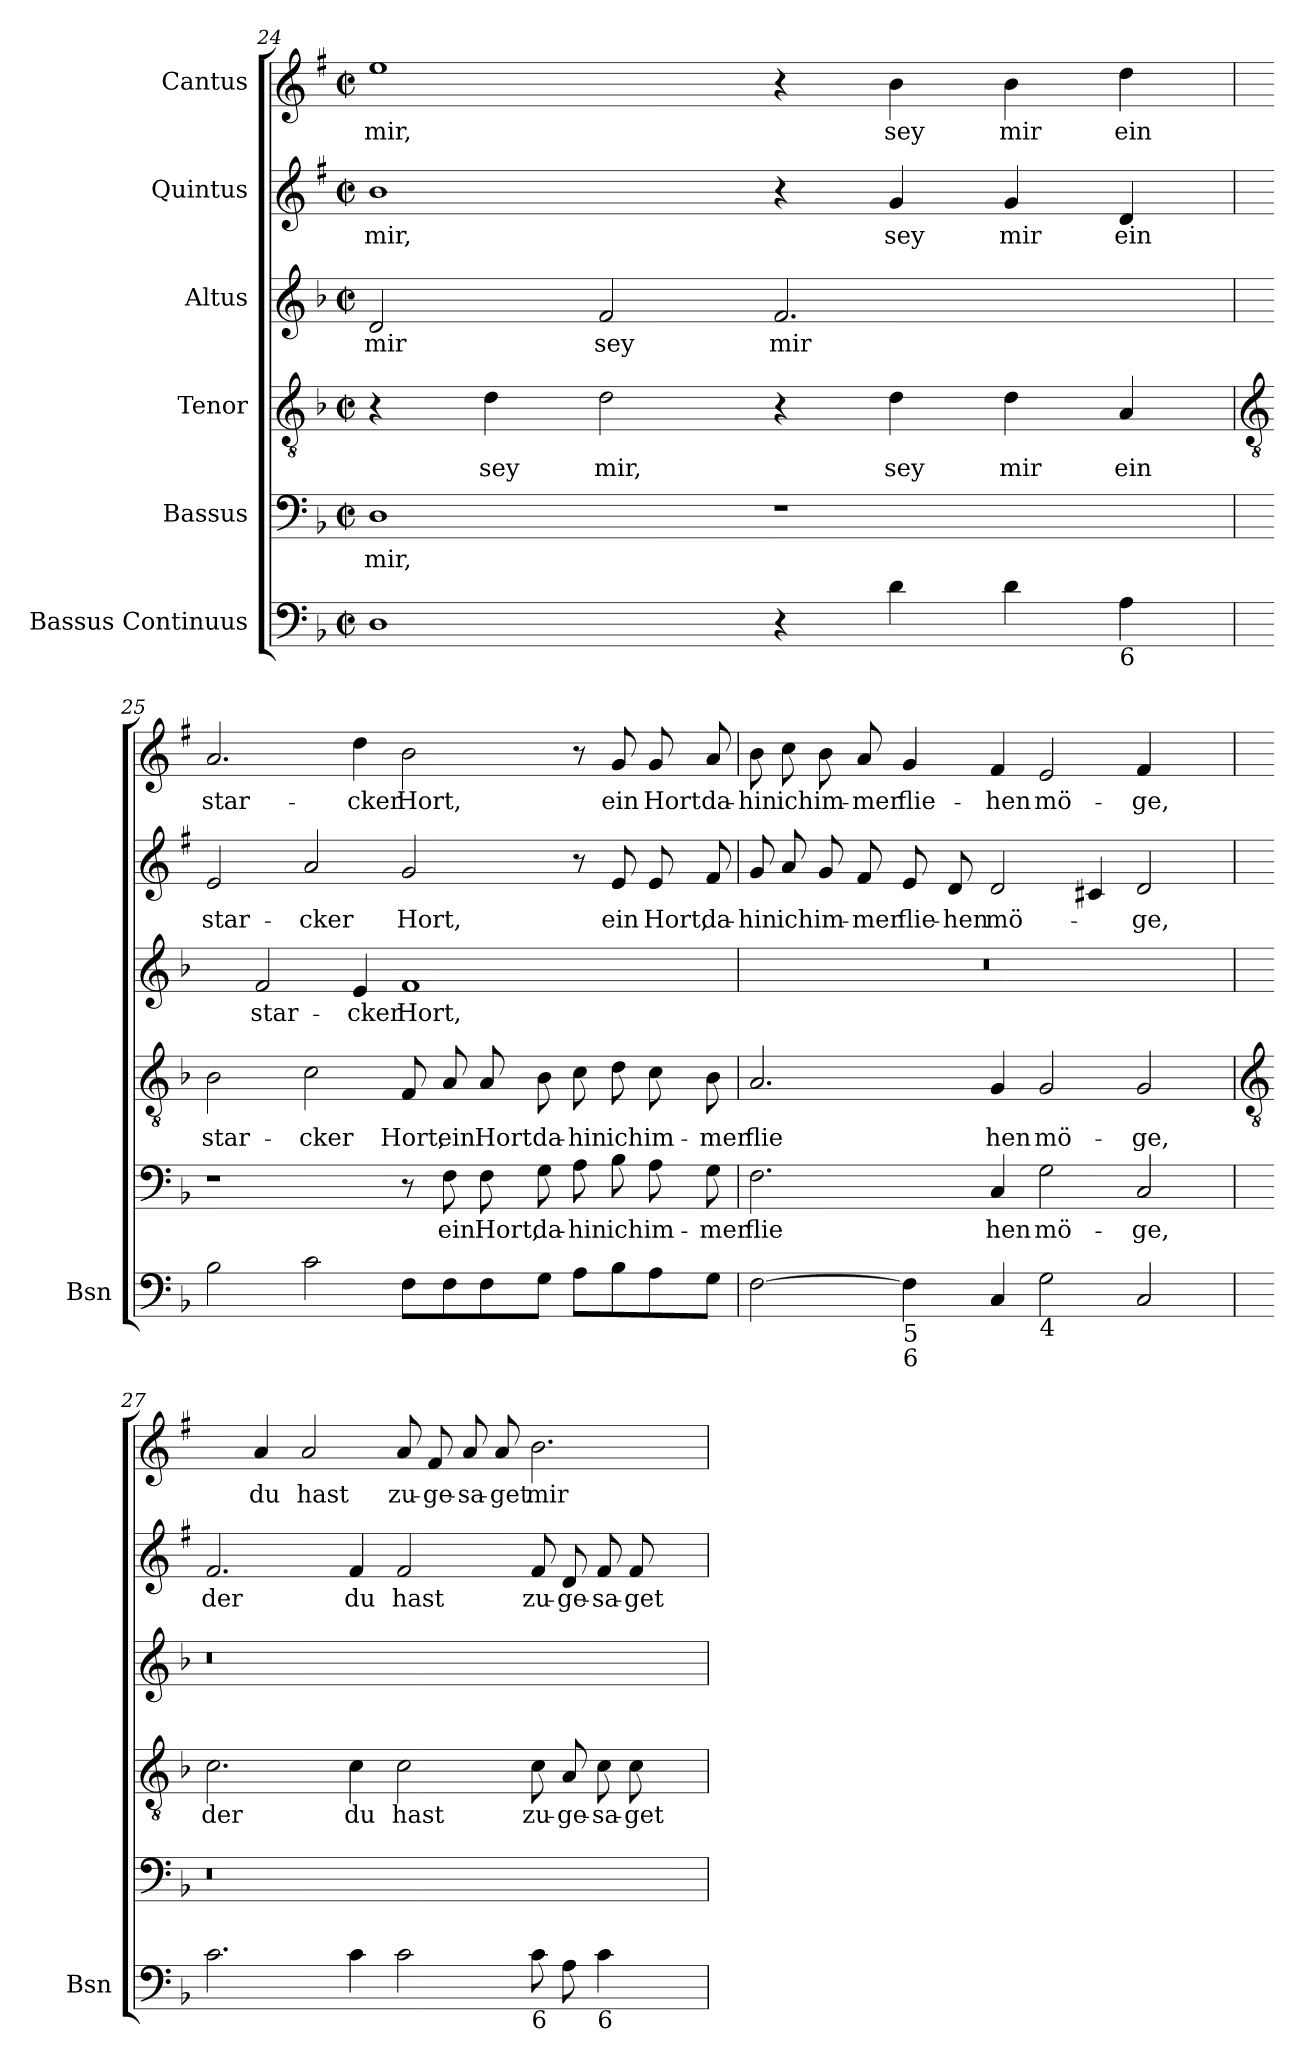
**kern	**kern	**text	**kern	**text	**kern	**text	**kern	**text	**kern	**text
*part6	*part5	*part5	*part4	*part4	*part3	*part3	*part2	*part2	*part1	*part1
*staff6	*staff5	*staff5	*staff4	*staff4	*staff3	*staff3	*staff2	*staff2	*staff1	*staff1
*I"Bassus Continuus	*I"Bassus	*	*I"Tenor	*	*I"Altus	*	*I"Quintus	*	*I"Cantus	*
*I'Bsn	*	*	*	*	*	*	*	*	*	*
*clefF4	*clefF4	*	*clefGv2	*	*clefG2	*	*clefG2	*	*clefG2	*
*	*	*	*	*	*	*	*ITrd1c2	*	*ITrd1c2	*
*k[b-]	*k[b-]	*	*k[b-]	*	*k[b-]	*	*k[b-]	*	*k[b-]	*
*F:	*F:	*	*F:	*	*F:	*	*F:	*	*F:	*
*M4/2	*M4/2	*	*M4/2	*	*M4/2	*	*M4/2	*	*M4/2	*
*met(c|)	*met(c|)	*	*met(c|)	*	*met(c|)	*	*met(c|)	*	*met(c|)	*
=24	=24	=24	=24	=24	=24	=24	=24	=24	=24	=24
!	!	!LO:LY:b	!	!	!	!LO:LY:b	!	!LO:LY:b	!	!LO:LY:b
1D	1D	mir,	4r	.	2d	mir	1a	mir,	1dd	mir,
!	!	!	!	!LO:LY:b	!	!	!	!	!	!
.	.	.	4d	sey	.	.	.	.	.	.
!	!	!	!	!LO:LY:b	!	!LO:LY:b	!	!	!	!
.	.	.	2d	mir,	2f	sey	.	.	.	.
!	!	!	!	!	!	!LO:LY:b	!	!	!	!
4r	1r	.	4r	.	2.f	mir	4r	.	4r	.
!	!	!	!	!LO:LY:b	!	!	!	!LO:LY:b	!	!LO:LY:b
4d	.	.	4d	sey	.	.	4f	sey	4a	sey
!	!	!	!	!LO:LY:b	!	!	!	!LO:LY:b	!	!LO:LY:b
4d	.	.	4d	mir	.	.	4f	mir	4a	mir
!LO:TX:b:t=6	!	!	!	!	!	!	!	!	!	!
!	!	!	!	!LO:LY:b	!	!LO:LY:b	!	!LO:LY:b	!	!LO:LY:b
4A	.	.	4A	ein	[4fyy	ein	4c	ein	4cc	ein
!!LO:LB:g=z
=25	=25	=25	=25	=25	=25	=25	=25	=25	=25	=25
*	*	*	*clefGv2	*	*	*	*	*	*	*
!	!	!	!	!LO:LY:b	!	!	!	!LO:LY:b	!	!LO:LY:b
2B-	1r	.	2B-	star-	4fyy]	.	2d	star-	2.g	star-
!	!	!	!	!	!	!LO:LY:b	!	!	!	!
.	.	.	.	.	2f	star-	.	.	.	.
!	!	!	!	!LO:LY:b	!	!	!	!LO:LY:b	!	!
2c	.	.	2c	-cker	.	.	2g	-cker	.	.
!	!	!	!	!	!	!LO:LY:b	!	!	!	!LO:LY:b
.	.	.	.	.	4e	-cker	.	.	4cc	-cker
!	!	!	!	!LO:LY:b	!	!LO:LY:b	!	!LO:LY:b	!	!LO:LY:b
8FL	8r	.	8F	Hort,	1f	Hort,	2f	Hort,	2a	Hort,
!	!	!LO:LY:b	!	!LO:LY:b	!	!	!	!	!	!
8F	8F	ein	8A	ein	.	.	.	.	.	.
!	!	!LO:LY:b	!	!LO:LY:b	!	!	!	!	!	!
8F	8F	Hort,	8A	Hort	.	.	.	.	.	.
!	!	!LO:LY:b	!	!LO:LY:b	!	!	!	!	!	!
8GJ	8G	da-	8B-	da-	.	.	.	.	.	.
!	!	!LO:LY:b	!	!LO:LY:b	!	!	!	!	!	!
8AL	8A	-hin	8c	-hin	.	.	8r	.	8r	.
!	!	!LO:LY:b	!	!LO:LY:b	!	!	!	!LO:LY:b	!	!LO:LY:b
8B-	8B-	ich	8d	ich	.	.	8d	ein	8f	ein
!	!	!LO:LY:b	!	!LO:LY:b	!	!	!	!LO:LY:b	!	!LO:LY:b
8A	8A	im-	8c	im-	.	.	8d	Hort,	8f	Hort
!	!	!LO:LY:b	!	!LO:LY:b	!	!	!	!LO:LY:b	!	!LO:LY:b
8GJ	8G	-mer	8B-	-mer	.	.	8e	da-	8g	da-
=26	=26	=26	=26	=26	=26	=26	=26	=26	=26	=26
!	!	!LO:LY:b	!	!LO:LY:b	!	!	!	!LO:LY:b	!	!LO:LY:b
[2F	2.F	flie	2.A	flie	0r	.	8f	-hin	8a	-hin
!	!	!	!	!	!	!	!	!LO:LY:b	!	!LO:LY:b
.	.	.	.	.	.	.	8g	ich	8b-	ich
!	!	!	!	!	!	!	!	!LO:LY:b	!	!LO:LY:b
.	.	.	.	.	.	.	8f	im-	8a	im-
!	!	!	!	!	!	!	!	!LO:LY:b	!	!LO:LY:b
.	.	.	.	.	.	.	8e	-mer	8g	-mer
!LO:TX:b:t=5	!	!	!	!	!	!	!	!	!	!
!LO:TX:b:t=6	!	!	!	!	!	!	!	!	!	!
!	!	!	!	!	!	!	!	!LO:LY:b	!	!LO:LY:b
4F]	.	.	.	.	.	.	8d	flie-	4f	flie-
!	!	!	!	!	!	!	!	!LO:LY:b	!	!
.	.	.	.	.	.	.	8c	-hen	.	.
!	!	!LO:LY:b	!	!LO:LY:b	!	!	!	!LO:LY:b	!	!LO:LY:b
4C	4C	hen	4G	hen	.	.	2c	mö-	4e	-hen
!LO:TX:b:t=4	!	!	!	!	!	!	!	!	!	!
!	!	!LO:LY:b	!	!LO:LY:b	!	!	!	!	!	!LO:LY:b
2G	2G	mö-	2G	mö-	.	.	.	.	2d	mö-
.	.	.	.	.	.	.	4Bn	.	.	.
!	!	!LO:LY:b	!	!LO:LY:b	!	!	!	!LO:LY:b	!	!LO:LY:b
2C	2C	-ge,	2G	-ge,	.	.	2c	-ge,	4e	-ge,
!	!	!	!	!	!	!	!	!	!	!LO:LY:b
.	.	.	.	.	.	.	.	.	[4gyy	der
!!LO:LB:g=z
=27	=27	=27	=27	=27	=27	=27	=27	=27	=27	=27
*	*	*	*clefGv2	*	*	*	*	*	*	*
!	!	!	!	!LO:LY:b	!	!	!	!LO:LY:b	!	!
2.c	0r	.	2.c	der	0r	.	2.e	der	4gyy]	.
!	!	!	!	!	!	!	!	!	!	!LO:LY:b
.	.	.	.	.	.	.	.	.	4g	du
!	!	!	!	!	!	!	!	!	!	!LO:LY:b
.	.	.	.	.	.	.	.	.	2g	hast
!	!	!	!	!LO:LY:b	!	!	!	!LO:LY:b	!	!
4c	.	.	4c	du	.	.	4e	du	.	.
!	!	!	!	!LO:LY:b	!	!	!	!LO:LY:b	!	!LO:LY:b
2c	.	.	2c	hast	.	.	2e	hast	8g	zu-
!	!	!	!	!	!	!	!	!	!	!LO:LY:b
.	.	.	.	.	.	.	.	.	8e	-ge-
!	!	!	!	!	!	!	!	!	!	!LO:LY:b
.	.	.	.	.	.	.	.	.	8g	-sa-
!	!	!	!	!	!	!	!	!	!	!LO:LY:b
.	.	.	.	.	.	.	.	.	8g	-get
!LO:TX:b:t=6	!	!	!	!	!	!	!	!	!	!
!	!	!	!	!LO:LY:b	!	!	!	!LO:LY:b	!	!LO:LY:b
8c	.	.	8c	zu-	.	.	8e	zu-	2.a	mir
!	!	!	!	!LO:LY:b	!	!	!	!LO:LY:b	!	!
8A	.	.	8A	-ge-	.	.	8c	-ge-	.	.
!LO:TX:b:t=6	!	!	!	!	!	!	!	!	!	!
!	!	!	!	!LO:LY:b	!	!	!	!LO:LY:b	!	!
4c	.	.	8c	-sa-	.	.	8e	-sa-	.	.
!	!	!	!	!LO:LY:b	!	!	!	!LO:LY:b	!	!
.	.	.	8c	-get	.	.	8e	-get	.	.
4ryy	4ryy	.	4ryy	.	4ryy	.	4ryy	.	.	.
=	=	=	=	=	=	=	=	=	=	=
*-	*-	*-	*-	*-	*-	*-	*-	*-	*-	*-
